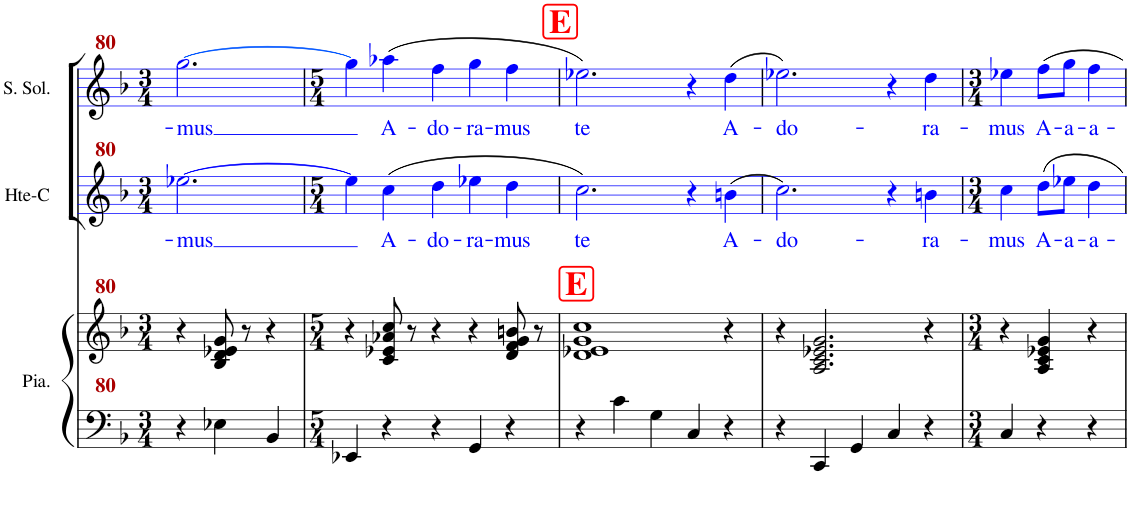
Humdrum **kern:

**kern	**kern	**kern	**text	**kern	**text
*part3	*part3	*part2	*part2	*part1	*part1
*staff4	*staff3	*staff2	*staff2	*staff1	*staff1
*I"Piano	*	*I"Haute-Contre	*	*I"Soprano Solo	*
*I'Pno.	*	*I'Hte-C	*	*I'S. Sol.	*
!!LO:PB:g=z
*clefF4	*clefG2	*clefG2	*	*clefG2	*
*k[b-]	*k[b-]	*k[b-]	*	*k[b-]	*
*M3/4	*M3/4	*M3/4	*	*M3/4	*
=80	=80	=80	=80	=80	=80
!	!	!	!LO:LY:b:color=#0000FF	!	!LO:LY:b:color=#0000FF
4r	4r	[2.ee-Xi\	-mus	[2.ggi\	-mus
4E-X\	8B-/ 8d/ 8e-X/ 8g/	.	.	.	.
.	8r	.	.	.	.
4BB-/	4r	.	.	.	.
=81	=81	=81	=81	=81	=81
*M5/4	*M5/4	*M5/4	*	*M5/4	*
4EE-X/	4r	4ee-i\]	.	4ggi\]	.
!	!	!	!LO:LY:b:color=#0000FF	!	!LO:LY:b:color=#0000FF
4r	8c/ 8e-X/ 8a-X/ 8cc/	(4cci\	A-	(4aa-Xi\	A-
.	8r	.	.	.	.
!	!	!	!LO:LY:b:color=#0000FF	!	!LO:LY:b:color=#0000FF
4r	4r	4ddi\	-do-	4ffi\	-do-
!	!	!	!LO:LY:b:color=#0000FF	!	!LO:LY:b:color=#0000FF
4GG/	4r	4ee-Xi\	-ra-	4ggi\	-ra-
!	!	!	!LO:LY:b:color=#0000FF	!	!LO:LY:b:color=#0000FF
4r	8d/ 8f/ 8g/ 8bn/	4ddi\	-mus	4ffi\	-mus
.	8r	.	.	.	.
!!LO:REH:place=s1:a:B:cj:color=#FF0000:fs=18:t=E
=82	=82	=82	=82	=82	=82
!	!LO:TX:a:B:color=#FF0000:t=E	!	!	!	!
!	!	!	!LO:LY:b:color=#0000FF	!	!LO:LY:b:color=#0000FF
4r	1d 1e-X 1g 1cc	2.cci\)	te	2.ee-Xi\)	te
4c\	.	.	.	.	.
4G\	.	.	.	.	.
4C/	.	4r	.	4r	.
!	!	!	!LO:LY:b:color=#0000FF	!	!LO:LY:b:color=#0000FF
4r	4r	(4bni\	A-	(4ddi\	A-
=83	=83	=83	=83	=83	=83
!	!	!	!LO:LY:b:color=#0000FF	!	!LO:LY:b:color=#0000FF
4r	4r	2.cci\)	-do-	2.ee-Xi\)	-do-
4CC/	2.A/ 2.c/ 2.e-X/ 2.g/	.	.	.	.
4GG/	.	.	.	.	.
4C/	.	4r	.	4r	.
!	!	!	!LO:LY:b:color=#0000FF	!	!LO:LY:b:color=#0000FF
4r	4r	4bni\	-ra-	4ddi\	-ra-
=84	=84	=84	=84	=84	=84
*M3/4	*M3/4	*M3/4	*	*M3/4	*
!	!	!	!LO:LY:b:color=#0000FF	!	!LO:LY:b:color=#0000FF
4C/	4r	4cci\	-mus	4ee-Xi\	-mus
!	!	!	!LO:LY:b:color=#0000FF	!	!LO:LY:b:color=#0000FF
4r	4A/ 4c/ 4e-X/ 4g/	8ddi\L	A-	8ffi\L	A-
!	!	!	!LO:LY:b:color=#0000FF	!	!LO:LY:b:color=#0000FF
.	.	8ee-Xi\J	-a-	8ggi\J	-a-
!	!	!	!LO:LY:b:color=#0000FF	!	!LO:LY:b:color=#0000FF
4r	4r	4ddi\	-a-	4ffi\	-a-
=	=	=	=	=	=
*-	*-	*-	*-	*-	*-
